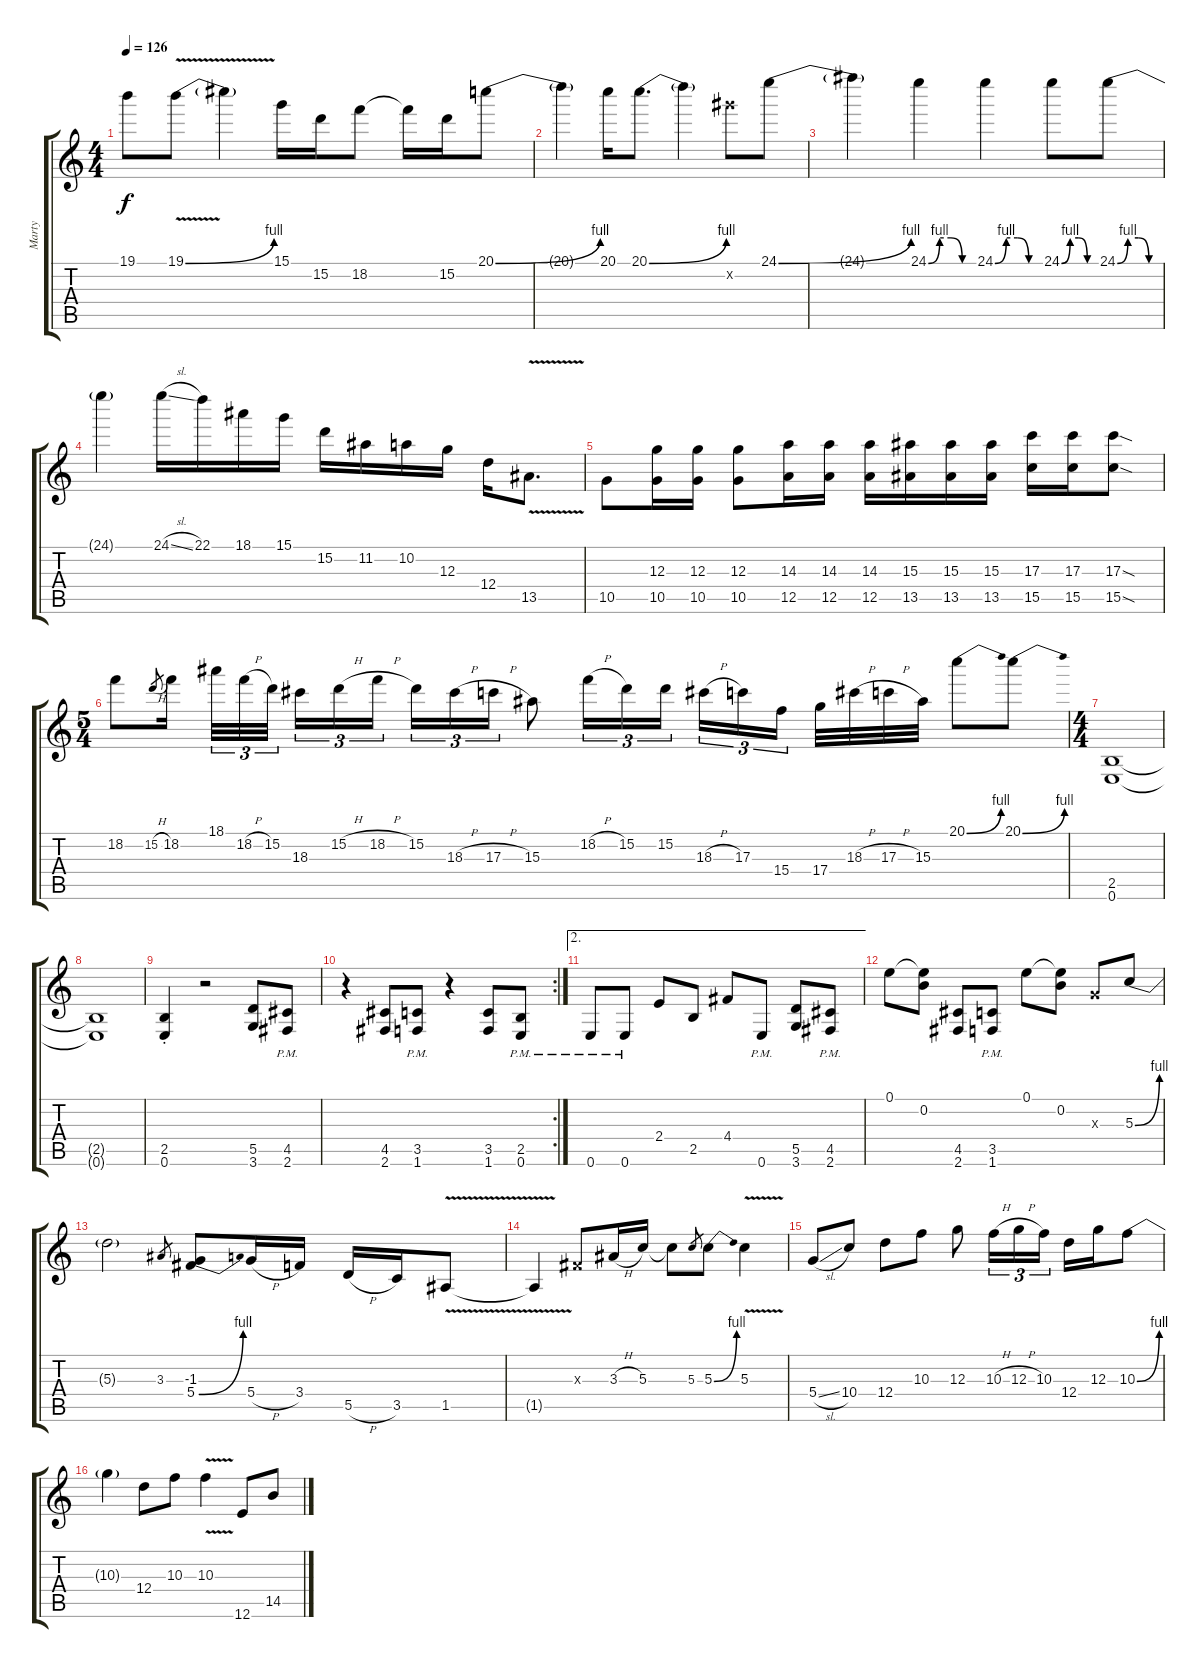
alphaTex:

\track ("Marty" "Marty") {mute instrument distortionguitar}
\staff {score tabs}
\tuning (E4 B3 G3 D3 A2 E2) {hide}
\ts (4 4)
\tempo 126
\clef g2
\ks c
19.1.8{dy f} 19.1{be (bend 0 0 60 4) v}.8 19.1{t}.4 15.1.16 15.2.16 18.2.8 18.2{t}.16 15.2.16 20.1{be (bend 0 0 60 4)}.8 |
20.1{t}.4 20.1.16 20.1{be (bend 0 0 60 4)}.8{d} 20.1{t}.4 21.2{x}.8 24.1{be (bend 0 0 60 4)}.8 |
24.1{t}.4 24.1{be (custom 0 0 15 4 30 4 45 0 60 0)}.4 24.1{be (custom 0 0 15 4 30 4 45 0 60 0)}.4 24.1{be (custom 0 0 15 4 30 4 45 0 60 0)}.8 24.1{be (custom 0 0 15 4 30 4 45 0 60 0)}.8 |
24.1{t}.4 24.1{sl}.16 22.1.16 18.1.16 15.1.16 15.2.16 11.2.16 10.2.16 12.3.16 12.4.16 13.5{v}.8{d} |
10.5.8 (12.3 10.5).16 (12.3 10.5).16 (12.3 10.5).8 (14.3 12.5).16 (14.3 12.5).16 (14.3 12.5).16 (15.3 13.5).16 (15.3 13.5).16 (15.3 13.5).16 (17.3 15.5).16 (17.3 15.5).16 (17.3{sod} 15.5{sod}).8 |
\ts (5 4)
18.2.8 15.2{h}.8{gr} 18.2.16{beam splitsecondary} 18.1.32{tu (3 2)} 18.2{h}.32{tu (3 2)} 15.2.32{tu (3 2)} 18.3.16{tu (3 2)} 15.2{h}.16{tu (3 2)} 18.2{h}.16{tu (3 2) beam splitsecondary} 15.2.16{tu (3 2)} 18.3{h}.16{tu (3 2)} 17.3{h}.16{tu (3 2)} 15.3.8 18.2{h}.16{tu (3 2)} 15.2.16{tu (3 2)} 15.2.16{tu (3 2)} 18.3{h}.16{tu (3 2)} 17.3.16{tu (3 2)} 15.4.16{tu (3 2) beam splitsecondary} 17.4.32 18.3{h}.32 17.3{h}.32 15.3.32 20.1{be (bend 0 0 60 4)}.8 20.1{be (bend 0 0 60 4)}.8 |
\ts (4 4)
(2.5 0.6).1 |
(2.5{t} 0.6{t}).1 |
(2.5{st} 0.6{st}).4 r.2 (5.5 3.6).8 (4.5{pm} 2.6{pm}).8 |
\rc 2
r.4 (4.5 2.6).8 (3.5{pm} 1.6{pm}).8 r.4 (3.5 1.6).8 (2.5{pm} 0.6{pm}).8 |
\ae 2
0.6{pm}.8 0.6{pm}.8 2.4.8 2.5.8 4.4.8 0.6{pm}.8 (5.5 3.6).8 (4.5{pm} 2.6{pm}).8 |
0.1.8 (0.1{t} 0.2).8 (4.5 2.6).8 (3.5{pm} 1.6{pm}).8 0.1.8 (0.1{t} 0.2).8 0.3{x}.8 5.3{be (bend 0 0 60 4)}.8 |
5.3{t}.2 3.3.8{gr} (-1.3 5.4{be (bend 0 0 60 4)}).8 5.4{h}.16 3.4.16 5.5{h}.16 3.5.16 1.5{v}.8 |
1.5{t}.4 -1.3{x}.8 3.3{h}.16 5.3.16 5.3{t}.8 5.3.8{gr} 5.3{be (bend 0 0 60 4)}.8 5.3{v}.4 |
5.4{sl}.8 10.4.8 12.4.8 10.3.8 12.3.8 10.3{h}.16{tu (3 2)} 12.3{h}.16{tu (3 2)} 10.3.16{tu (3 2)} 12.4.16 12.3.16 10.3{be (bend 0 0 60 4)}.8 |
10.3{t}.4 12.4.8 10.3.8 10.3{v}.4 12.6.8 14.5.8
